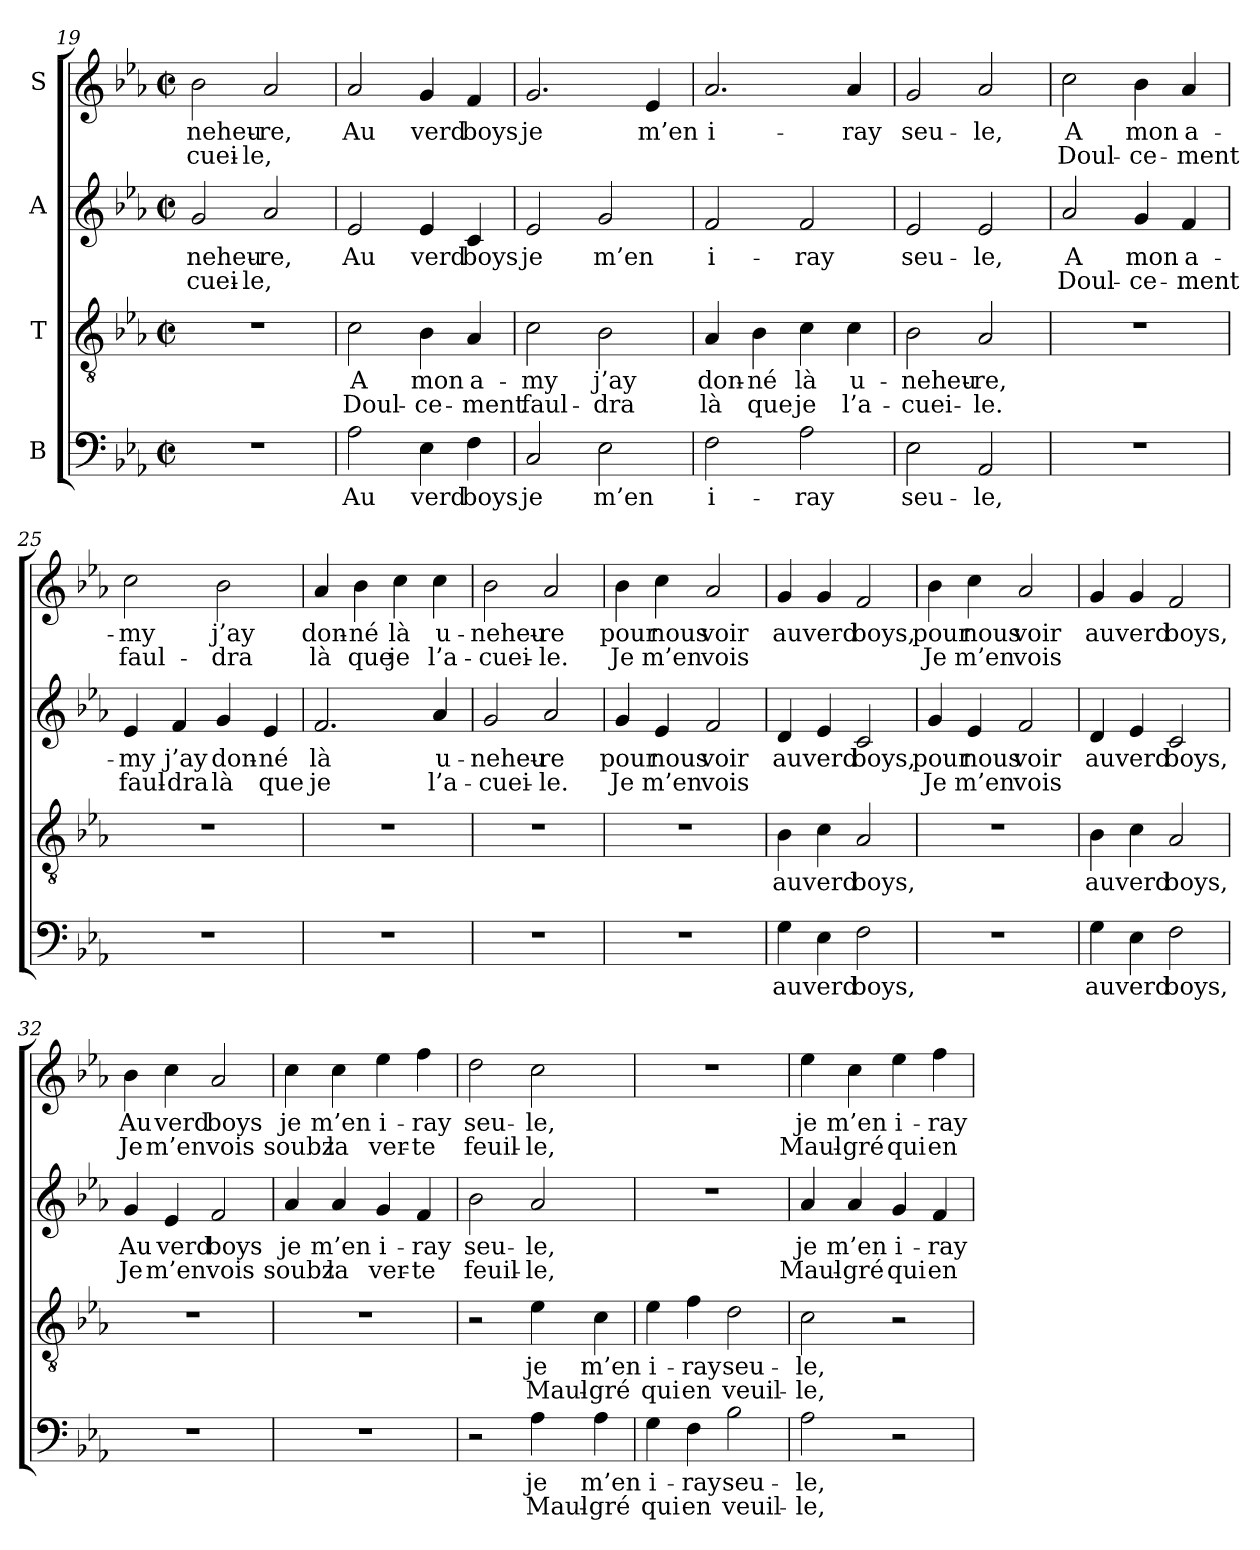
**kern	**text	**text	**kern	**text	**text	**kern	**text	**text	**kern	**text	**text
*part4	*part4	*part4	*part3	*part3	*part3	*part2	*part2	*part2	*part1	*part1	*part1
*staff4	*staff4	*staff4	*staff3	*staff3	*staff3	*staff2	*staff2	*staff2	*staff1	*staff1	*staff1
*I"B	*	*	*I"T	*	*	*I"A	*	*	*I"S	*	*
*clefF4	*	*	*clefGv2	*	*	*clefG2	*	*	*clefG2	*	*
*k[b-e-a-]	*	*	*k[b-e-a-]	*	*	*k[b-e-a-]	*	*	*k[b-e-a-]	*	*
*c:	*	*	*c:	*	*	*c:	*	*	*c:	*	*
*M2/2	*	*	*M2/2	*	*	*M2/2	*	*	*M2/2	*	*
*met(c|)	*	*	*met(c|)	*	*	*met(c|)	*	*	*met(c|)	*	*
=19	=19	=19	=19	=19	=19	=19	=19	=19	=19	=19	=19
1r	.	.	1r	.	.	2g/	-neheu-	-cuei-	2b-\	-neheu-	-cuei-
.	.	.	.	.	.	2a-/	-re,	-le,	2a-/	-re,	-le,
=20	=20	=20	=20	=20	=20	=20	=20	=20	=20	=20	=20
2A-\	Au	.	2c\	A	Doul-	2e-/	Au	.	2a-/	Au	.
4E-\	verd	.	4B-\	mon	-ce-	4e-/	verd	.	4g/	verd	.
4F\	boys	.	4A-/	a-	-ment	4c/	boys	.	4f/	boys	.
=21	=21	=21	=21	=21	=21	=21	=21	=21	=21	=21	=21
2C/	je	.	2c\	-my	faul-	2e-/	je	.	2.g/	je	.
2E-\	m’en	.	2B-\	j’ay	-dra	2g/	m’en	.	.	.	.
.	.	.	.	.	.	.	.	.	4e-/	m’en	.
!!LO:LB:g=z
=22	=22	=22	=22	=22	=22	=22	=22	=22	=22	=22	=22
2F\	i-	.	4A-/	don-	là	2f/	i-	.	2.a-/	i-	.
.	.	.	4B-\	-né	que	.	.	.	.	.	.
2A-\	-ray	.	4c\	là	je	2f/	-ray	.	.	.	.
.	.	.	4c\	u-	l’a-	.	.	.	4a-/	-ray	.
=23	=23	=23	=23	=23	=23	=23	=23	=23	=23	=23	=23
2E-\	seu-	.	2B-\	-neheu-	-cuei-	2e-/	seu-	.	2g/	seu-	.
2AA-/	-le,	.	2A-/	-re,	-le.	2e-/	-le,	.	2a-/	-le,	.
=24	=24	=24	=24	=24	=24	=24	=24	=24	=24	=24	=24
1r	.	.	1r	.	.	2a-/	A	Doul-	2cc\	A	Doul-
.	.	.	.	.	.	4g/	mon	-ce-	4b-\	mon	-ce-
.	.	.	.	.	.	4f/	a-	-ment	4a-/	a-	-ment
=25	=25	=25	=25	=25	=25	=25	=25	=25	=25	=25	=25
1r	.	.	1r	.	.	4e-/	-my	faul-	2cc\	-my	faul-
.	.	.	.	.	.	4f/	j’ay	-dra	.	.	.
.	.	.	.	.	.	4g/	don-	là	2b-\	j’ay	-dra
.	.	.	.	.	.	4e-/	-né	que	.	.	.
=26	=26	=26	=26	=26	=26	=26	=26	=26	=26	=26	=26
1r	.	.	1r	.	.	2.f/	là	je	4a-/	don-	là
.	.	.	.	.	.	.	.	.	4b-\	-né	que
.	.	.	.	.	.	.	.	.	4cc\	là	je
.	.	.	.	.	.	4a-/	u-	l’a-	4cc\	u-	l’a-
=27	=27	=27	=27	=27	=27	=27	=27	=27	=27	=27	=27
1r	.	.	1r	.	.	2g/	-neheu-	-cuei-	2b-\	-neheu-	-cuei-
.	.	.	.	.	.	2a-/	-re	-le.	2a-/	-re	-le.
!!LO:PB:g=z
=28	=28	=28	=28	=28	=28	=28	=28	=28	=28	=28	=28
1r	.	.	1r	.	.	4g/	pour	Je	4b-\	pour	Je
.	.	.	.	.	.	4e-/	nous	m’en	4cc\	nous	m’en
.	.	.	.	.	.	2f/	voir	vois	2a-/	voir	vois
=29	=29	=29	=29	=29	=29	=29	=29	=29	=29	=29	=29
4G\	au	.	4B-\	au	.	4d/	au	.	4g/	au	.
4E-\	verd	.	4c\	verd	.	4e-/	verd	.	4g/	verd	.
2F\	boys,	.	2A-/	boys,	.	2c/	boys,	.	2f/	boys,	.
=30	=30	=30	=30	=30	=30	=30	=30	=30	=30	=30	=30
1r	.	.	1r	.	.	4g/	pour	Je	4b-\	pour	Je
.	.	.	.	.	.	4e-/	nous	m’en	4cc\	nous	m’en
.	.	.	.	.	.	2f/	voir	vois	2a-/	voir	vois
=31	=31	=31	=31	=31	=31	=31	=31	=31	=31	=31	=31
4G\	au	.	4B-\	au	.	4d/	au	.	4g/	au	.
4E-\	verd	.	4c\	verd	.	4e-/	verd	.	4g/	verd	.
2F\	boys,	.	2A-/	boys,	.	2c/	boys,	.	2f/	boys,	.
=32	=32	=32	=32	=32	=32	=32	=32	=32	=32	=32	=32
1r	.	.	1r	.	.	4g/	Au	Je	4b-\	Au	Je
.	.	.	.	.	.	4e-/	verd	m’en	4cc\	verd	m’en
.	.	.	.	.	.	2f/	boys	vois	2a-/	boys	vois
=33	=33	=33	=33	=33	=33	=33	=33	=33	=33	=33	=33
1r	.	.	1r	.	.	4a-/	je	soubz	4cc\	je	soubz
.	.	.	.	.	.	4a-/	m’en	la	4cc\	m’en	la
.	.	.	.	.	.	4g/	i-	ver-	4ee-\	i-	ver-
.	.	.	.	.	.	4f/	-ray	-te	4ff\	-ray	-te
=34	=34	=34	=34	=34	=34	=34	=34	=34	=34	=34	=34
2r	.	.	2r	.	.	2b-\	seu-	feuil-	2dd\	seu-	feuil-
4A-\	je	Maul-	4e-\	je	Maul-	2a-/	-le,	-le,	2cc\	-le,	-le,
4A-\	m’en	-gré	4c\	m’en	-gré	.	.	.	.	.	.
!!LO:LB:g=z
=35	=35	=35	=35	=35	=35	=35	=35	=35	=35	=35	=35
4G\	i-	qui	4e-\	i-	qui	1r	.	.	1r	.	.
4F\	-ray	en	4f\	-ray	en	.	.	.	.	.	.
2B-\	seu-	veuil-	2d\	seu-	veuil-	.	.	.	.	.	.
=36	=36	=36	=36	=36	=36	=36	=36	=36	=36	=36	=36
2A-\	-le,	-le,	2c\	-le,	-le,	4a-/	je	Maul-	4ee-\	je	Maul-
.	.	.	.	.	.	4a-/	m’en	-gré	4cc\	m’en	-gré
2r	.	.	2r	.	.	4g/	i-	qui	4ee-\	i-	qui
.	.	.	.	.	.	4f/	-ray	en	4ff\	-ray	en
=	=	=	=	=	=	=	=	=	=	=	=
*-	*-	*-	*-	*-	*-	*-	*-	*-	*-	*-	*-
